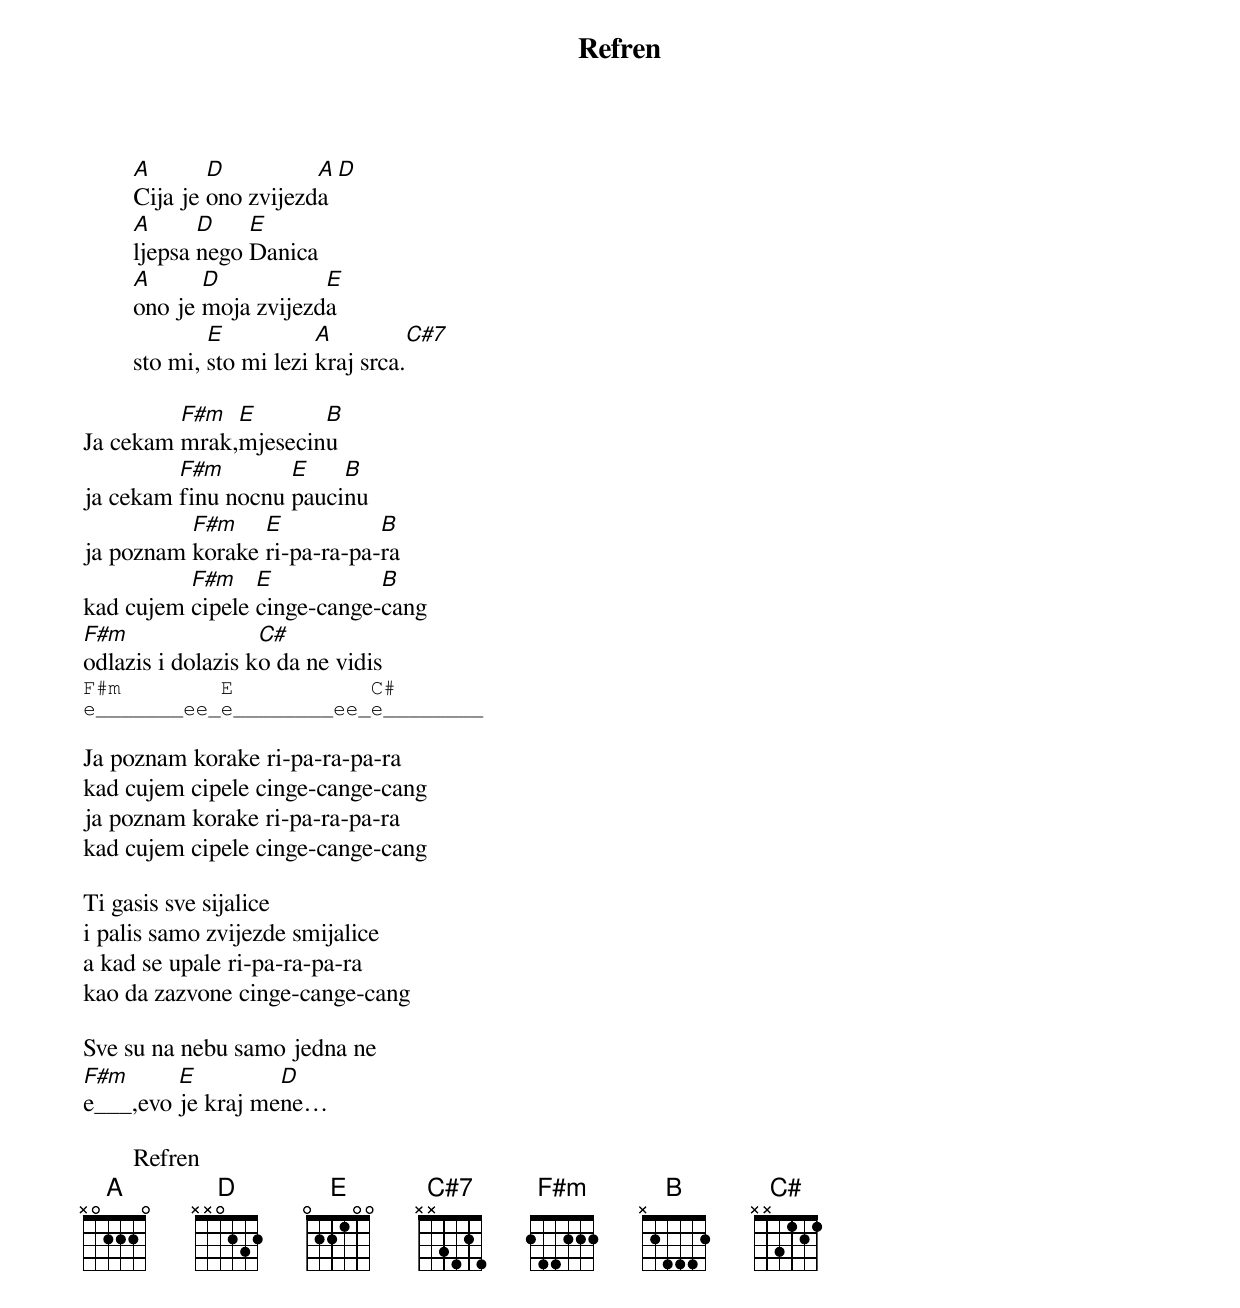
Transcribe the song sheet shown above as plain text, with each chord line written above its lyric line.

	Refren
	A       D          A D
	Cija je ono zvijezda
	A      D    E
	ljepsa nego Danica
	A      D           E
	ono je moja zvijezda
	        E           A         C#7
	sto mi, sto mi lezi kraj srca.

         F#m  E       B
Ja cekam mrak,mjesecinu
         F#m        E    B
ja cekam finu nocnu paucinu
          F#m    E           B
ja poznam korake ri-pa-ra-pa-ra
          F#m    E           B
kad cujem cipele cinge-cange-cang
F#m                C#
odlazis i dolazis ko da ne vidis
F#m        E           C#
e_______ee_e________ee_e________

Ja poznam korake ri-pa-ra-pa-ra
kad cujem cipele cinge-cange-cang
ja poznam korake ri-pa-ra-pa-ra
kad cujem cipele cinge-cange-cang

Ti gasis sve sijalice
i palis samo zvijezde smijalice
a kad se upale ri-pa-ra-pa-ra
kao da zazvone cinge-cange-cang

Sve su na nebu samo jedna ne
F#m      E         D
e___,evo je kraj mene…

	Refren
